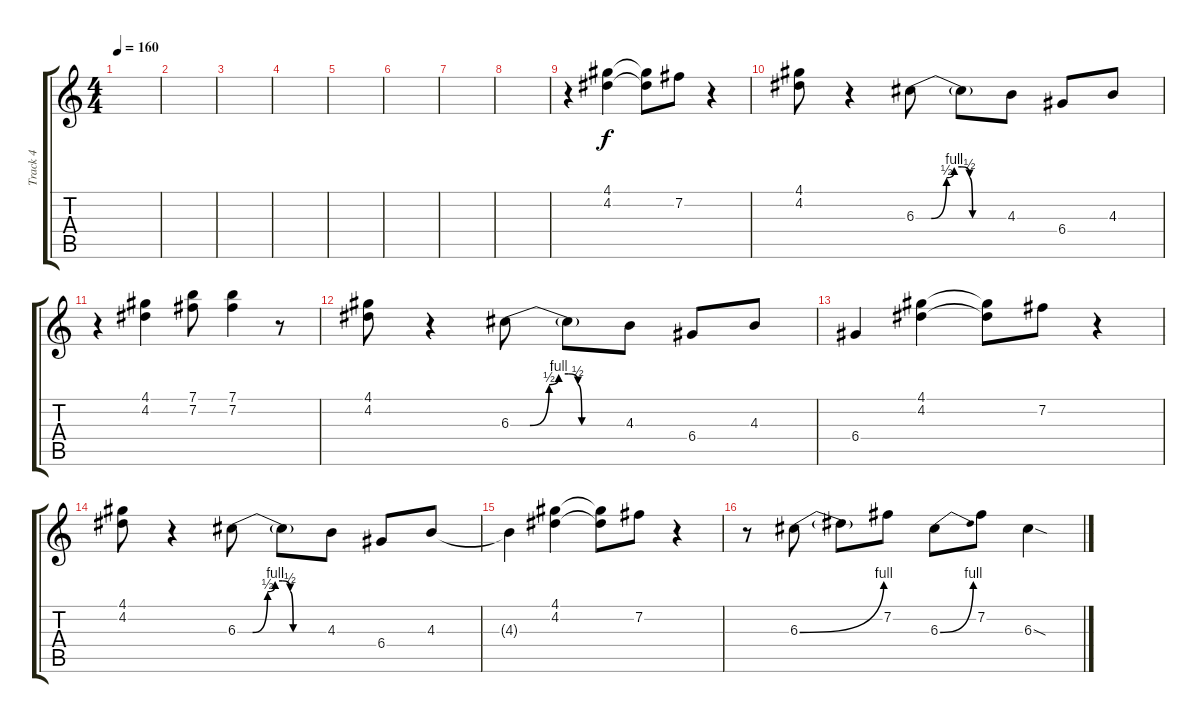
\track ("Track 4" "Track 4") {instrument overdrivenguitar}
\staff {score tabs}
\tuning (E4 B3 G3 D3 A2 E2) {hide}
\ts (4 4)
\tempo 160
\clef g2
\ks c
|
|
|
|
|
|
|
|
r.4 (4.1 4.2).4 (4.1{t} 4.2{t}).8 7.2.8 r.4 |
(4.1 4.2).8 r.4 6.3{be (custom 0 0 10 0 20 2 25 4 30 4 35 2 37 0 60 0)}.8 6.3{t}.8 4.3.8 6.4.8 4.3.8 |
r.4 (4.1 4.2).4 (7.1 7.2).8 (7.1 7.2).4 r.8 |
(4.1 4.2).8 r.4 6.3{be (custom 0 0 10 0 20 2 25 4 30 4 35 2 37 0 60 0)}.8 6.3{t}.8 4.3.8 6.4.8 4.3.8 |
6.4.4 (4.1 4.2).4 (4.1{t} 4.2{t}).8 7.2.8 r.4 |
(4.1 4.2).8 r.4 6.3{be (custom 0 0 10 0 20 2 25 4 30 4 35 2 37 0 60 0)}.8 6.3{t}.8 4.3.8 6.4.8 4.3.8 |
4.3{t}.4 (4.1 4.2).4 (4.1{t} 4.2{t}).8 7.2.8 r.4 |
r.8 6.3{be (bend 0 0 60 4)}.8 6.3{t}.8 7.2.8 6.3{be (bend 0 0 60 4)}.8 7.2.8 6.3{sod}.4
